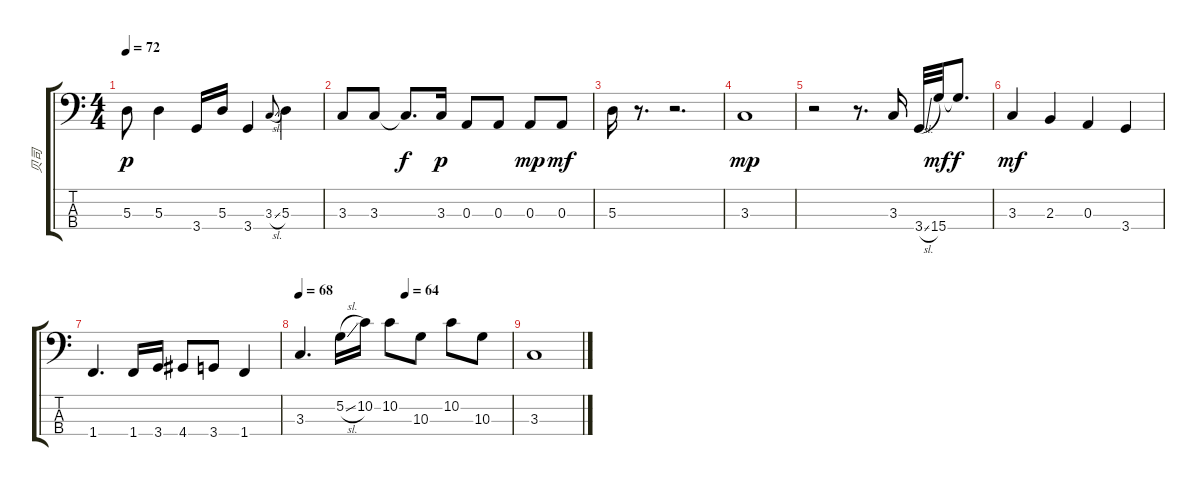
\track ("贝司" "贝司") {instrument electricbassfinger}
\staff {score tabs}
\tuning (G2 D2 A1 E1) {hide}
\ts (4 4)
\tempo 72
\clef f4
\ks c
5.3.8{dy p} 5.3.4 3.4.16 5.3.16 3.4.4 3.3{sl}.8{gr onbeat} 5.3.4 |
3.3.8 3.3.8 3.3{t}.8{d dy f} 3.3.16{dy p} 0.3.8 0.3.8 0.3.8{dy mp} 0.3.8{dy mf} |
5.3.16 r.8{d} r.2{d} |
3.3.1{dy mp} |
r.2 r.8{d} 3.3.16 3.4{sl}.32 15.4.32{dy mf} 15.4{t}.8{d dy f} |
3.3.4{dy mf} 2.3.4 0.3.4 3.4.4 |
1.4.4{d} 1.4.16 3.4.16 4.4.8 3.4.8 1.4.4 |
\tempo 68
\tempo (64 0.5)
3.3.4{d} 5.2{sl}.16 10.2.16 10.2.8 10.3.8 10.2.8 10.3.8 |
3.3.1
